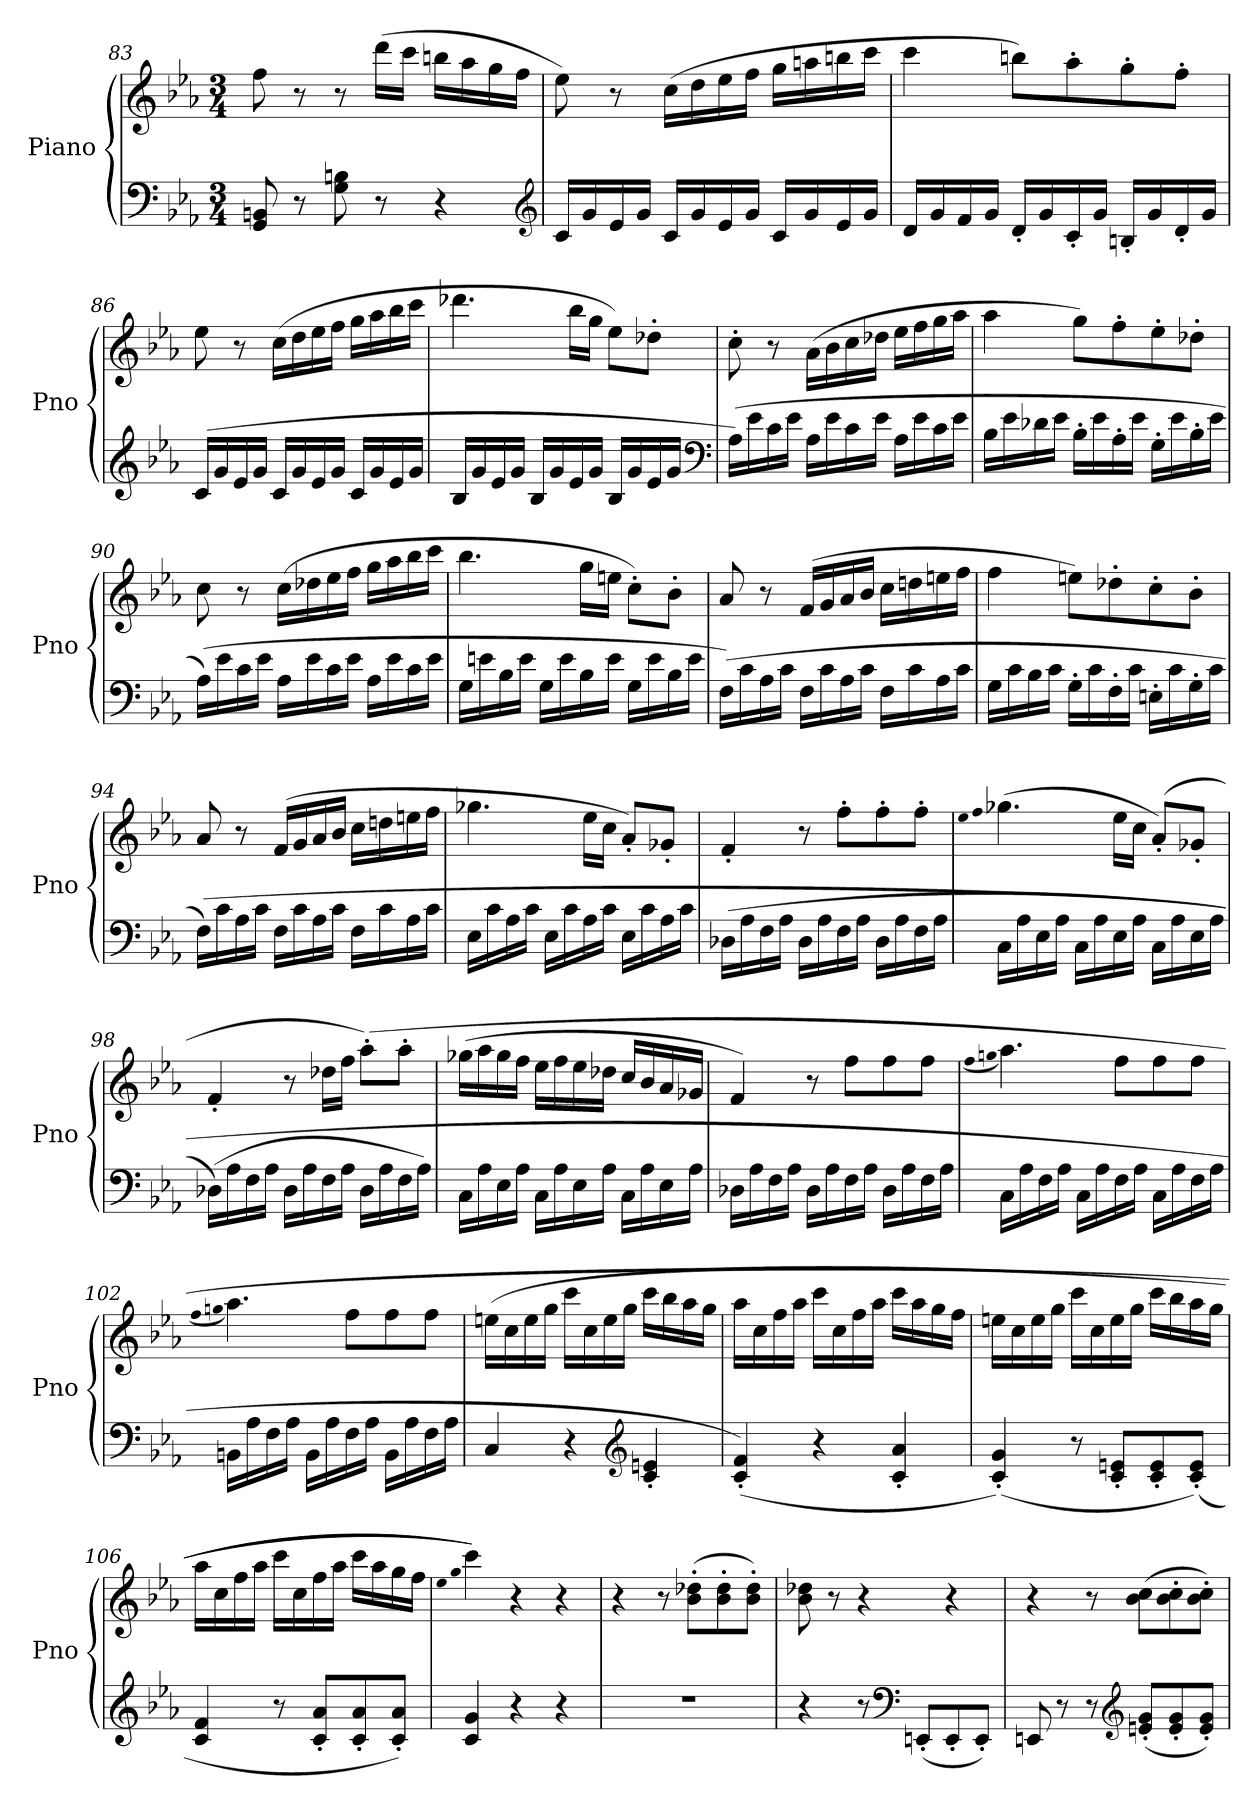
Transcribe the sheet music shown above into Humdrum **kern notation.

**kern	**kern
*part1	*part1
*staff2	*staff1
*I"Piano	*
*I'Pno	*
*clefF4	*clefG2
*k[b-e-a-]	*k[b-e-a-]
*E-:	*E-:
*M3/4	*M3/4
=83	=83
8GG/ 8BBn/	8ff\
8r	8r
8G\ 8Bn\	8r
8r	(16ddd\LL
.	16ccc\JJ
4r	16bbn\LL
.	16aa-\
.	16gg\
.	16ff\JJ
*clefG2	*
=84	=84
16c/LL	8ee-\)
16g/	.
16e-/	8r
16g/JJ	.
16c/LL	(16cc\LL
16g/	16dd\
16e-/	16ee-\
16g/JJ	16ff\JJ
16c/LL	16gg\LL
16g/	16aan\
16e-/	16bbn\
16g/JJ	16ccc\JJ
=85	=85
16d/LL	4ccc\
16g/	.
16f/	.
16g/JJ	.
16d'/LL	8bbn\L)
16g/	.
16c'/	8aa-'\
16g/JJ	.
16Bn'/LL	8gg'\
16g/	.
16d'/	8ff'\J
16g/JJ	.
=86	=86
(16c/LL	8ee-\
16g/	.
16e-/	8r
16g/JJ	.
16c/LL	(16cc\LL
16g/	16dd\
16e-/	16ee-\
16g/JJ	16ff\JJ
16c/LL	16gg\LL
16g/	16aa-\
16e-/	16bb-\
16g/JJ	16ccc\JJ
=87	=87
16B-/LL	4.ddd-X\
16g/	.
16e-/	.
16g/JJ	.
16B-/LL	.
16g/	.
16e-/	16bb-\LL
16g/JJ	16gg\JJ
16B-/LL	8ee-\L)
16g/	.
16e-/	8dd-X'\J
16g/JJ	.
*clefF4	*
=88	=88
(16A-\LL)	8cc'\
16e-\	.
16c\	8r
16e-\JJ	.
16A-\LL	(16a-\LL
16e-\	16b-\
16c\	16cc\
16e-\JJ	16dd-X\JJ
16A-\LL	16ee-\LL
16e-\	16ff\
16c\	16gg\
16e-\JJ	16aa-\JJ
=89	=89
16B-\LL	4aa-\
16e-\	.
16d-X\	.
16e-\JJ	.
16B-'\LL	8gg\L)
16e-\	.
16A-'\	8ff'\
16e-\JJ	.
16G'\LL	8ee-'\
16e-\	.
16B-'\	8dd-X'\J
16e-\JJ	.
=90	=90
(16A-\LL)	8cc\
16e-\	.
16c\	8r
16e-\JJ	.
16A-\LL	(16cc\LL
16e-\	16dd-X\
16c\	16ee-\
16e-\JJ	16ff\JJ
16A-\LL	16gg\LL
16e-\	16aa-\
16c\	16bb-\
16e-\JJ	16ccc\JJ
=91	=91
16G\LL	4.bb-\
16en\	.
16B-\	.
16e\JJ	.
16G\LL	.
16e\	.
16B-\	16gg\LL
16e\JJ	16een\JJ
16G\LL	8cc'\L)
16e\	.
16B-\	8b-'\J
16e\JJ	.
=92	=92
(16F\LL)	8a-/
16c\	.
16A-\	8r
16c\JJ	.
16F\LL	(16f/LL
16c\	16g/
16A-\	16a-/
16c\JJ	16b-/JJ
16F\LL	16cc\LL
16c\	16ddn\
16A-\	16een\
16c\JJ	16ff\JJ
=93	=93
16G\LL	4ff\
16c\	.
16B-\	.
16c\JJ	.
16G'\LL	8een\L)
16c\	.
16F'\	8dd-X'\
16c\JJ	.
16En'\LL	8cc'\
16c\	.
16G'\	8b-'\J
16c\JJ	.
=94	=94
(16F\LL)	8a-/
16c\	.
16A-\	8r
16c\JJ	.
16F\LL	(16f/LL
16c\	16g/
16A-\	16a-/
16c\JJ	16b-/JJ
16F\LL	16cc\LL
16c\	16ddn\
16A-\	16een\
16c\JJ	16ff\JJ
=95	=95
16E-\LL	4.gg-X\
16c\	.
16A-\	.
16c\JJ	.
16E-\LL	.
16c\	.
16A-\	16ee-\LL
16c\JJ	16cc\JJ
16E-\LL	8a-'/L)
16c\	.
16A-\	8g-X'/J
16c\JJ	.
=96	=96
(16D-X\LL	4f'/
16A-\	.
16F\	.
16A-\JJ	.
16D-\LL	8r
16A-\	.
16F\	8ff'\L
16A-\JJ	.
16D-\LL	8ff'\
16A-\	.
16F\	8ff'\J
16A-\JJ	.
=97	=97
.	qee-
.	qff
16C\LL	(4.gg-X\
16A-\	.
16E-\	.
16A-\JJ	.
16C\LL	.
16A-\	.
16E-\	16ee-\LL
16A-\JJ	16cc\JJ
16C\LL	(8a-'/L)
16A-\	.
16E-\	8g-X'/J
16A-\JJ	.
=98	=98
(16D-X\LL)	4f'/
16A-\	.
16F\	.
16A-\JJ	.
16D-\LL	8r
16A-\	.
16F\	16dd-X\LL
16A-\JJ	16ff\JJ
16D-\LL	(8aa-'\L)
16A-\	.
16F\	8aa-'\J
16A-\JJ)	.
=99	=99
16C\LL	(16gg-X\LL
16A-\	16aa-\
16E-\	16gg-\
16A-\JJ	16ff\JJ
16C\LL	16ee-\LL
16A-\	16ff\
16E-\	16ee-\
16A-\JJ	16dd-X\JJ
16C\LL	16cc/LL
16A-\	16b-/
16E-\	16a-/
16A-\JJ	16g-X/JJ
=100	=100
16D-X\LL	4f/)
16A-\	.
16F\	.
16A-\JJ	.
16D-\LL	8r
16A-\	.
16F\	8ff\L
16A-\JJ	.
16D-\LL	8ff\
16A-\	.
16F\	8ff\J
16A-\JJ	.
=101	=101
.	(qff
.	qggn
16C\LL	4.aa-\)
16A-\	.
16F\	.
16A-\JJ	.
16C\LL	.
16A-\	.
16F\	8ff\L
16A-\JJ	.
16C\LL	8ff\
16A-\	.
16F\	8ff\J
16A-\JJ	.
=102	=102
.	(qff
.	qggn
16BBn\LL	4.aa-\)
16A-\	.
16F\	.
16A-\JJ	.
16BB\LL	.
16A-\	.
16F\	8ff\L
16A-\JJ	.
16BB\LL	8ff\
16A-\	.
16F\	8ff\J
16A-\JJ	.
=103	=103
4C/	(16een\LL
.	16cc\
.	16ee\
.	16gg\JJ
4r	16ccc\LL
.	16cc\
.	16ee\
.	16gg\JJ
*clefG2	*
4c'/ 4en'/	16ccc\LL
.	16bb-\
.	16aa-\
.	16gg\JJ
=104	=104
(4c'/ 4f'/)	16aa-\LL
.	16cc\
.	16ff\
.	16aa-\JJ
4r	16ccc\LL
.	16cc\
.	16ff\
.	16aa-\JJ
4c'/ 4a-'/	16ccc\LL
.	16aa-\
.	16gg\
.	16ff\JJ
=105	=105
(4c'/ 4g'/)	16een\LL
.	16cc\
.	16ee\
.	16gg\JJ
8r	16ccc\LL
.	16cc\
8c'/ 8en'/L	16ee\
.	16gg\JJ
8c'/ 8e'/	16ccc\LL
.	16bb-\
(8c'/ 8e'/J)	16aa-\
.	16gg\JJ
=106	=106
4c/ 4f/	16aa-\LL
.	16cc\
.	16ff\
.	16aa-\JJ
8r	16ccc\LL
.	16cc\
8c'/ 8a-'/L	16ff\
.	16aa-\JJ
8c'/ 8a-'/	16ccc\LL
.	16aa-\
8c'/ 8a-'/J)	16gg\
.	16ff\JJ
=107	=107
.	qee-
.	qgg
4c/ 4g/	4ccc\))
4r	4r
4r	4r
=108	=108
2.r	4r
.	8r
.	(8b-'\ 8dd-X'\L
.	8b-'\ 8dd-'\
.	8b-'\ 8dd-'\J)
=109	=109
4r	8b-\ 8dd-X\
.	8r
8r	4r
*clefF4	*
(8EEn'/L	.
8EE'/	4r
8EE'/J)	.
=110	=110
8EEn/	4r
8r	.
8r	8r
*clefG2	*
(8en'/ 8g'/L	(8b-\ 8cc\L
8e'/ 8g'/	8b-'\ 8cc'\
8e'/ 8g'/J)	8b-'\ 8cc'\J)
=	=
*-	*-
